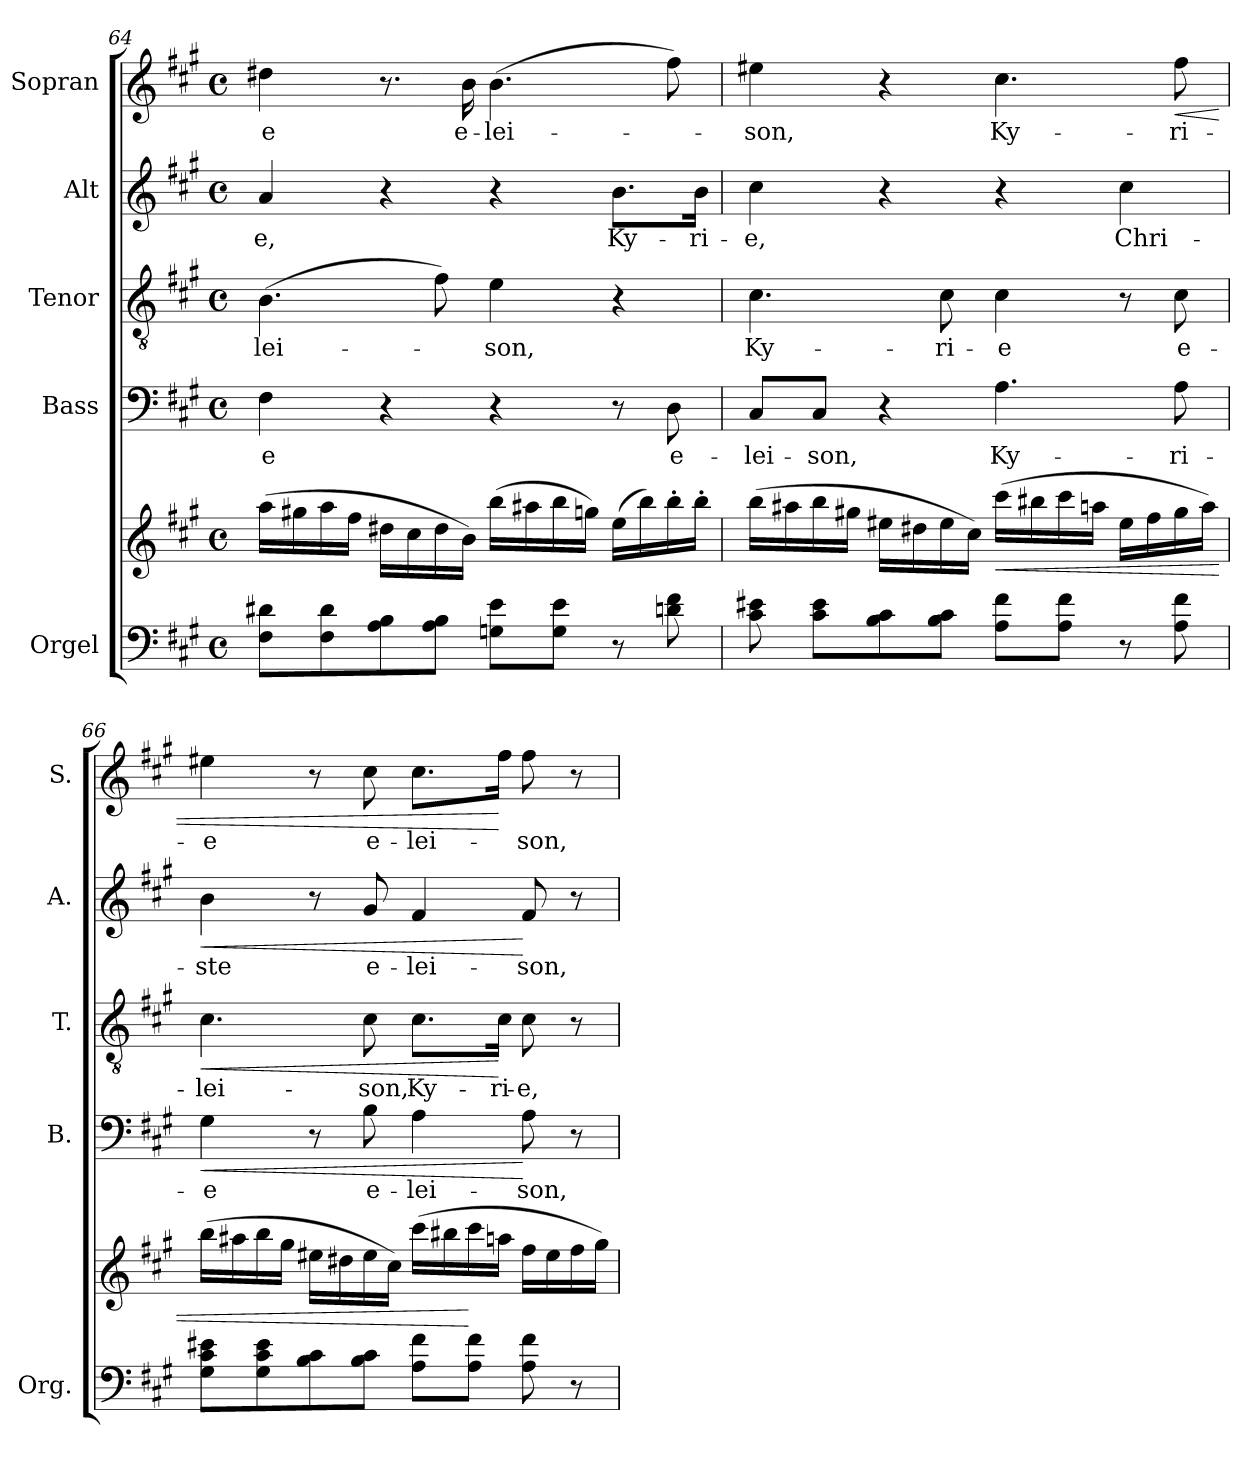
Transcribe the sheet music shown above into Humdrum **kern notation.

**kern	**kern	**dynam	**kern	**text	**dynam	**kern	**text	**dynam	**kern	**text	**dynam	**kern	**text	**dynam
*part5	*part5	*part5	*part4	*part4	*part4	*part3	*part3	*part3	*part2	*part2	*part2	*part1	*part1	*part1
*staff6	*staff5	*staff5/6	*staff4	*staff4	*staff4	*staff3	*staff3	*staff3	*staff2	*staff2	*staff2	*staff1	*staff1	*staff1
*I"Orgel	*	*	*I"Bass	*	*	*I"Tenor	*	*	*I"Alt	*	*	*I"Sopran	*	*
*I'Org.	*	*	*I'B.	*	*	*I'T.	*	*	*I'A.	*	*	*I'S.	*	*
*clefF4	*clefG2	*	*clefF4	*	*	*clefGv2	*	*	*clefG2	*	*	*clefG2	*	*
*k[f#c#g#]	*k[f#c#g#]	*	*k[f#c#g#]	*	*	*k[f#c#g#]	*	*	*k[f#c#g#]	*	*	*k[f#c#g#]	*	*
*A:	*A:	*	*A:	*	*	*A:	*	*	*A:	*	*	*A:	*	*
*M4/4	*M4/4	*	*M4/4	*	*	*M4/4	*	*	*M4/4	*	*	*M4/4	*	*
*met(c)	*met(c)	*	*met(c)	*	*	*met(c)	*	*	*met(c)	*	*	*met(c)	*	*
=64	=64	=64	=64	=64	=64	=64	=64	=64	=64	=64	=64	=64	=64	=64
!	!	!	!	!LO:LY:b	!	!	!LO:LY:b	!	!	!LO:LY:b	!	!	!LO:LY:b	!
8F#\ 8d#X\L	(>16aa\LL	.	4F#\	-e	.	(>4.B\	-lei-	.	4a/	-e,	.	4dd#X\	-e	.
.	16gg#X\	.	.	.	.	.	.	.	.	.	.	.	.	.
8F#\ 8d#\	16aa\	.	.	.	.	.	.	.	.	.	.	.	.	.
.	16ff#\JJ	.	.	.	.	.	.	.	.	.	.	.	.	.
8A\ 8B\	16dd#X\LL	.	4r	.	.	.	.	.	4r	.	.	8.r	.	.
.	16cc#\	.	.	.	.	.	.	.	.	.	.	.	.	.
8A\ 8B\J	16dd#\	.	.	.	.	8f#\)	.	.	.	.	.	.	.	.
!	!	!	!	!	!	!	!	!	!	!	!	!	!LO:LY:b	!
.	16b\JJ)	.	.	.	.	.	.	.	.	.	.	16b\	e-	.
!	!	!	!	!	!	!	!LO:LY:b	!	!	!	!	!	!LO:LY:b	!
8Gn\ 8e\L	(>16bb\LL	.	4r	.	.	4e\	-son,	.	4r	.	.	(>4.b\	-lei-	.
.	16aa#X\	.	.	.	.	.	.	.	.	.	.	.	.	.
8G\ 8e\J	16bb\	.	.	.	.	.	.	.	.	.	.	.	.	.
.	16ggn\JJ)	.	.	.	.	.	.	.	.	.	.	.	.	.
!	!	!	!	!	!	!	!	!	!	!LO:LY:b	!	!	!	!
8r	(>16ee\LL	.	8r	.	.	4r	.	.	8.b\L	Ky-	.	.	.	.
.	16bb\)	.	.	.	.	.	.	.	.	.	.	.	.	.
!	!	!	!	!LO:LY:b	!	!	!	!	!	!	!	!	!	!
8dn\ 8f#\	16bb'>\	.	8D\	e-	.	.	.	.	.	.	.	8ff#\)	.	.
!	!	!	!	!	!	!	!	!	!	!LO:LY:b	!	!	!	!
.	16bb'>\JJ	.	.	.	.	.	.	.	16b\Jk	-ri-	.	.	.	.
!!LO:LB:g=z
=65	=65	=65	=65	=65	=65	=65	=65	=65	=65	=65	=65	=65	=65	=65
!	!	!	!	!LO:LY:b	!	!	!LO:LY:b	!	!	!LO:LY:b	!	!	!LO:LY:b	!
8c#\ 8e#X\	(>16bb\LL	.	8C#/L	-lei-	.	4.c#\	Ky-	.	4cc#\	-e,	.	4ee#X\	-son,	.
.	16aa#X\	.	.	.	.	.	.	.	.	.	.	.	.	.
!	!	!	!	!LO:LY:b	!	!	!	!	!	!	!	!	!	!
8c#\ 8e#\L	16bb\	.	8C#/J	-son,	.	.	.	.	.	.	.	.	.	.
.	16gg#X\JJ	.	.	.	.	.	.	.	.	.	.	.	.	.
8B\ 8c#\	16ee#X\LL	.	4r	.	.	.	.	.	4r	.	.	4r	.	.
.	16dd#X\	.	.	.	.	.	.	.	.	.	.	.	.	.
!	!	!	!	!	!	!	!LO:LY:b	!	!	!	!	!	!	!
8B\ 8c#\J	16ee#\	.	.	.	.	8c#\	-ri-	.	.	.	.	.	.	.
.	16cc#\JJ)	.	.	.	.	.	.	.	.	.	.	.	.	.
!	!	!LO:HP:b	!	!LO:LY:b	!	!	!LO:LY:b	!	!	!	!	!	!LO:LY:b	!
8A\ 8f#\L	(>16ccc#\LL	<	4.A\	Ky-	.	4c#\	-e	.	4r	.	.	4.cc#\	Ky-	.
.	16bb#X\	.	.	.	.	.	.	.	.	.	.	.	.	.
8A\ 8f#\J	16ccc#\	.	.	.	.	.	.	.	.	.	.	.	.	.
.	16aan\JJ	.	.	.	.	.	.	.	.	.	.	.	.	.
!	!	!	!	!	!	!	!	!	!	!LO:LY:b	!	!	!	!
8r	16ee#\LL	.	.	.	.	8r	.	.	4cc#\	Chri-	.	.	.	.
.	16ff#\	.	.	.	.	.	.	.	.	.	.	.	.	.
!	!	!	!	!LO:LY:b	!	!	!LO:LY:b	!	!	!	!	!	!LO:LY:b	!LO:HP:b
8A\ 8f#\	16gg#\	.	8A\	-ri-	.	8c#\	e-	.	.	.	.	8ff#\	-ri-	<
.	16aa\JJ)	.	.	.	.	.	.	.	.	.	.	.	.	.
=66	=66	=66	=66	=66	=66	=66	=66	=66	=66	=66	=66	=66	=66	=66
!	!	!	!	!LO:LY:b	!LO:HP:b	!	!LO:LY:b	!LO:HP:b	!	!LO:LY:b	!LO:HP:b	!	!LO:LY:b	!
8G#\ 8c#\ 8e#X\L	(>16bb\LL	.	4G#\	-e	<	4.c#\	-lei-	<	4b\	-ste	<	4ee#X\	-e	.
.	16aa#X\	.	.	.	.	.	.	.	.	.	.	.	.	.
8G#\ 8c#\ 8e#\	16bb\	.	.	.	.	.	.	.	.	.	.	.	.	.
.	16gg#\JJ	.	.	.	.	.	.	.	.	.	.	.	.	.
8B\ 8c#\	16ee#X\LL	.	8r	.	.	.	.	.	8r	.	.	8r	.	.
.	16dd#X\	.	.	.	.	.	.	.	.	.	.	.	.	.
!	!	!	!	!LO:LY:b	!	!	!LO:LY:b	!	!	!LO:LY:b	!	!	!LO:LY:b	!
8B\ 8c#\J	16ee#\	.	8B\	e-	.	8c#\	-son,	.	8g#/	e-	.	8cc#\	e-	.
.	16cc#\JJ)	.	.	.	.	.	.	.	.	.	.	.	.	.
!	!	!	!	!LO:LY:b	!	!	!LO:LY:b	!	!	!LO:LY:b	!	!	!LO:LY:b	!
8A\ 8f#\L	(>16ccc#\LL	.	4A\	-lei-	.	8.c#\L	Ky-	.	4f#/	-lei-	.	8.cc#\L	-lei-	.
.	16bb#X\	.	.	.	.	.	.	.	.	.	.	.	.	.
8A\ 8f#\J	16ccc#\	[	.	.	.	.	.	.	.	.	.	.	.	.
!	!	!	!	!	!	!	!LO:LY:b	!	!	!	!	!	!	!
.	16aan\JJ	.	.	.	.	16c#\Jk	-ri-	[	.	.	.	16ff#\Jk	.	[
!	!	!	!	!LO:LY:b	!	!	!LO:LY:b	!	!	!LO:LY:b	!	!	!LO:LY:b	!
8A\ 8f#\	16ff#\LL	.	8A\	-son,	[	8c#\	-e,	.	8f#/	-son,	[	8ff#\	-son,	.
.	16ee#\	.	.	.	.	.	.	.	.	.	.	.	.	.
8r	16ff#\	.	8r	.	.	8r	.	.	8r	.	.	8r	.	.
.	16gg#\JJ)	.	.	.	.	.	.	.	.	.	.	.	.	.
=	=	=	=	=	=	=	=	=	=	=	=	=	=	=
*-	*-	*-	*-	*-	*-	*-	*-	*-	*-	*-	*-	*-	*-	*-
